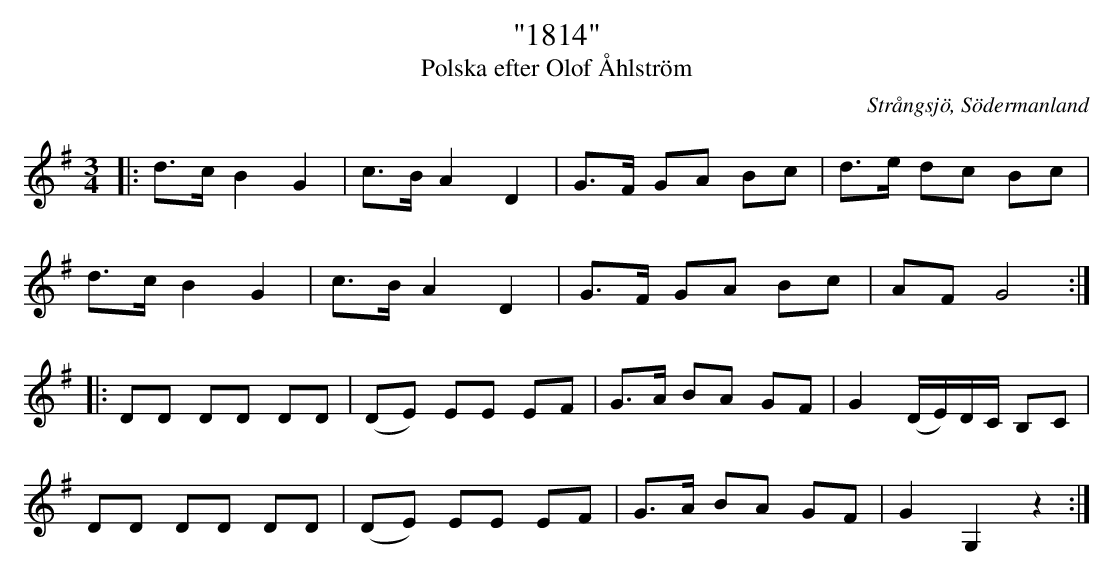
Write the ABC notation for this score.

X:1
T: "1814"
T: Polska efter Olof Åhlström
O: Strångsjö, Södermanland
M: 3/4
L: 1/16
K: G
|: d3c B4 G4 | c3B A4 D4 | G3F G2A2 B2c2 | d3e d2c2 B2c2 |
d3c B4 G4 | c3B A4 D4 | G3F G2A2 B2c2 | A2F2 G8 :|
|: D2D2 D2D2 D2D2 | (D2E2) E2E2 E2F2 | G2>A2 B2A2 G2F2 | G4 (DE)DC B,2C2 |
D2D2 D2D2 D2D2 | (D2E2) E2E2 E2F2 | G2>A2 B2A2 G2F2 | G4 G,4 z4 :|
